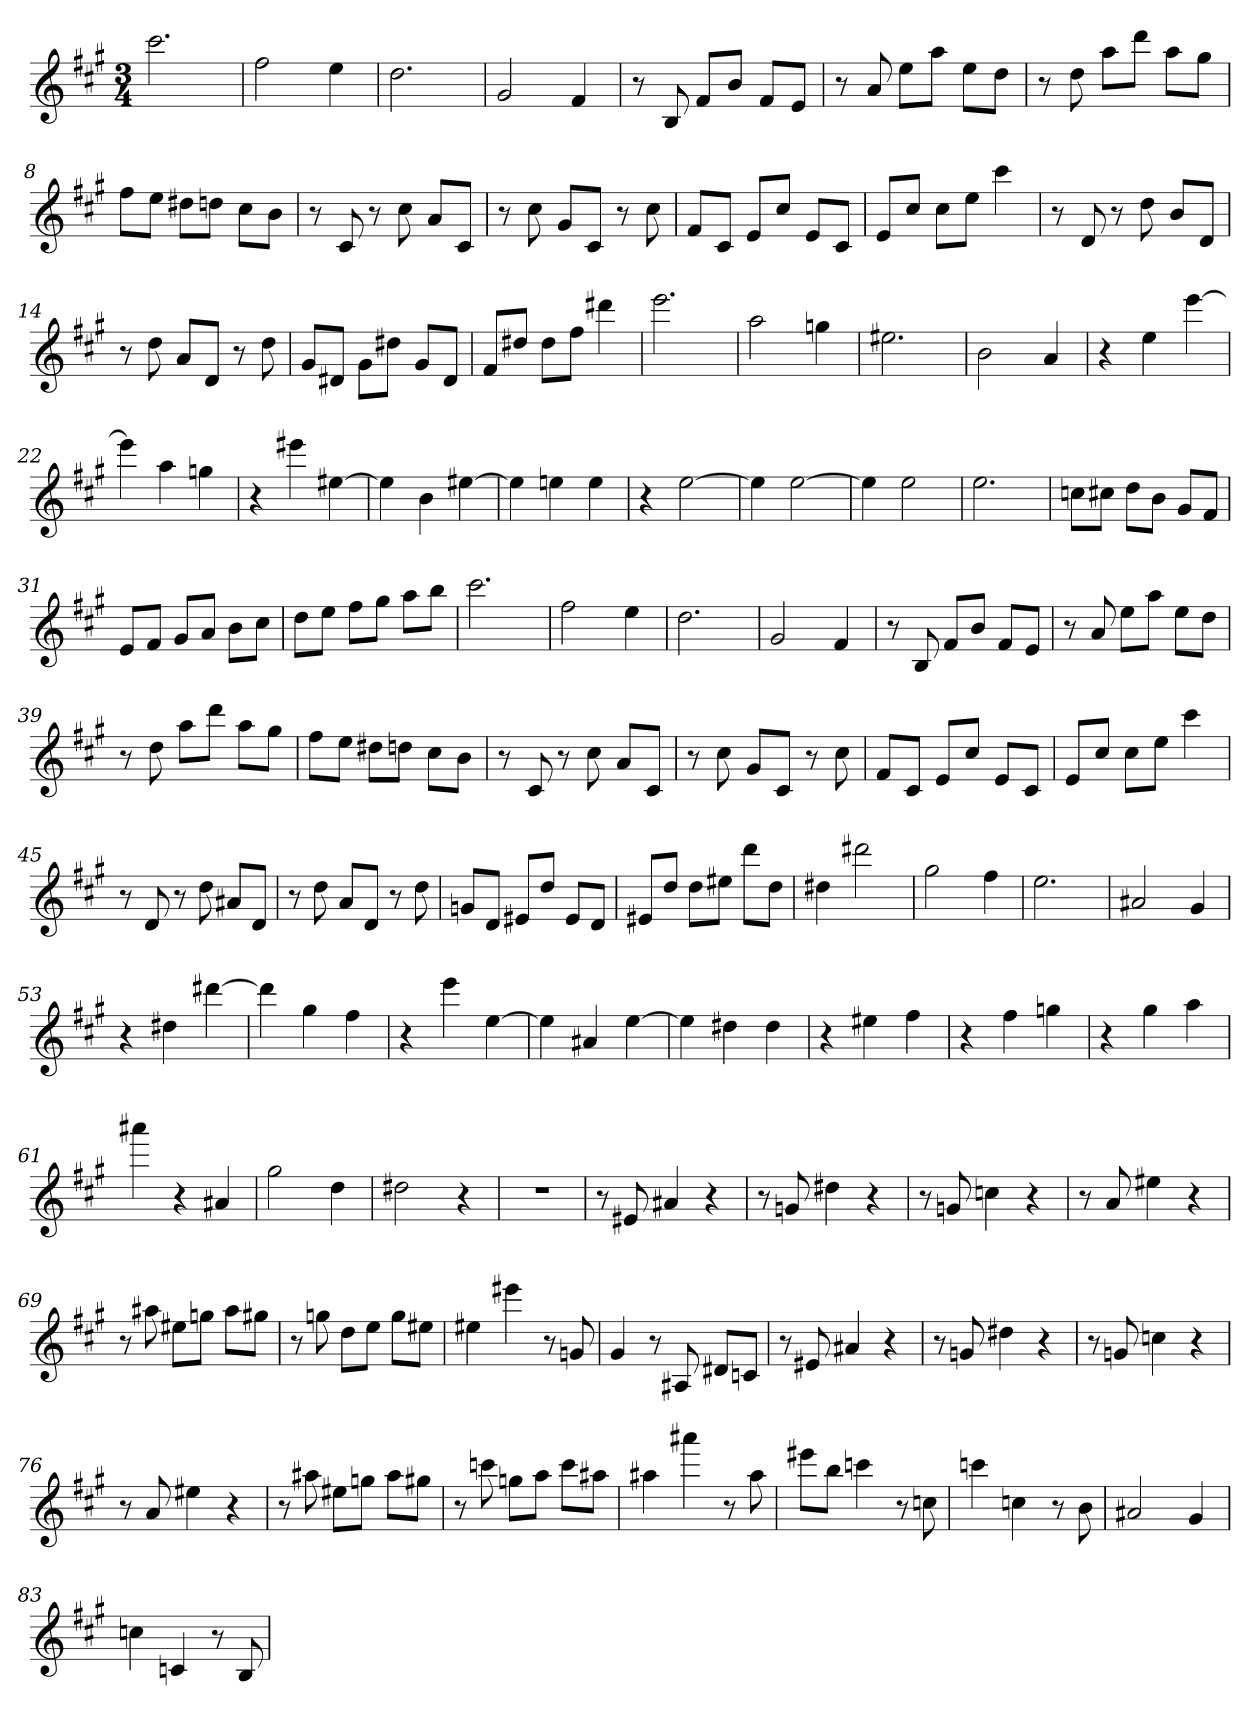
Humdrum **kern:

**kern
*part1
*staff1
*clefG2
*k[f#c#g#]
*A:
*M3/4
=1
2.ccc#
=2
2ff#
4ee
=3
2.dd
=4
2g#
4f#
=5
8r
8B
8f#/L
8b/J
8f#/L
8e/J
=6
8r
8a
8ee\L
8aa\J
8ee\L
8dd\J
=7
8r
8dd
8aa\L
8ddd\J
8aa\L
8gg#\J
=8
8ff#\L
8ee\J
8dd#X\L
8ddn\J
8cc#\L
8b\J
=9
8r
8c#
8r
8cc#
8a/L
8c#/J
=10
8r
8cc#
8g#/L
8c#/J
8r
8cc#
=11
8f#/L
8c#/J
8e/L
8cc#/J
8e/L
8c#/J
=12
8e/L
8cc#/J
8cc#\L
8ee\J
4ccc#
=13
8r
8d
8r
8dd
8b/L
8d/J
=14
8r
8dd
8a/L
8d/J
8r
8dd
=15
8g#/L
8d#X/J
8g#\L
8dd#X\J
8g#/L
8d#/J
=16
8f#/L
8dd#X/J
8dd#\L
8ff#\J
4ddd#X
=17
2.eee
=18
2aa
4ggn
=19
2.ee#X
=20
2b
4a
=21
4r
4ee
[4eee
=22
4eee]
4aa
4ggn
=23
4r
4eee#X
[4ee#X
=24
4ee#]
4b
[4ee#X
=25
4ee#]
4een
4ee
=26
4r
[2ee
=27
4ee]
[2ee
=28
4ee]
2ee
=29
2.ee
=30
8ccn\L
8cc#X\J
8dd\L
8b\J
8g#/L
8f#/J
=31
8e/L
8f#/J
8g#/L
8a/J
8b\L
8cc#\J
=32
8dd\L
8ee\J
8ff#\L
8gg#\J
8aa\L
8bb\J
=33
2.ccc#
=34
2ff#
4ee
=35
2.dd
=36
2g#
4f#
=37
8r
8B
8f#/L
8b/J
8f#/L
8e/J
=38
8r
8a
8ee\L
8aa\J
8ee\L
8dd\J
=39
8r
8dd
8aa\L
8ddd\J
8aa\L
8gg#\J
=40
8ff#\L
8ee\J
8dd#X\L
8ddn\J
8cc#\L
8b\J
=41
8r
8c#
8r
8cc#
8a/L
8c#/J
=42
8r
8cc#
8g#/L
8c#/J
8r
8cc#
=43
8f#/L
8c#/J
8e/L
8cc#/J
8e/L
8c#/J
=44
8e/L
8cc#/J
8cc#\L
8ee\J
4ccc#
=45
8r
8d
8r
8dd
8a#X/L
8d/J
=46
8r
8dd
8a/L
8d/J
8r
8dd
=47
8gn/L
8d/J
8e#X/L
8dd/J
8e#/L
8d/J
=48
8e#X/L
8dd/J
8dd\L
8ee#X\J
8ddd\L
8dd\J
=49
4dd#X
2ddd#X
=50
2gg#
4ff#
=51
2.ee
=52
2a#X
4g#
=53
4r
4dd#X
[4ddd#X
=54
4ddd#]
4gg#
4ff#
=55
4r
4eee
[4ee
=56
4ee]
4a#X
[4ee
=57
4ee]
4dd#X
4dd#
=58
4r
4ee#X
4ff#
=59
4r
4ff#
4ggn
=60
4r
4gg#
4aa
=61
4aaa#X
4r
4a#X
=62
2gg#
4dd
=63
2dd#X
4r
=64
2.r
=65
8r
8e#X
4a#X
4r
=66
8r
8gn
4dd#X
4r
=67
8r
8gn
4ccn
4r
=68
8r
8a
4ee#X
4r
=69
8r
8aa#X
8ee#X\L
8ggn\J
8aa#\L
8gg#X\J
=70
8r
8ggn
8dd\L
8ee\J
8gg\L
8ee#X\J
=71
4ee#X
4eee#X
8r
8gn
=72
4g#
8r
8A#X
8d#X/L
8cn/J
=73
8r
8e#X
4a#X
4r
=74
8r
8gn
4dd#X
4r
=75
8r
8gn
4ccn
4r
=76
8r
8a
4ee#X
4r
=77
8r
8aa#X
8ee#X\L
8ggn\J
8aa#\L
8gg#X\J
=78
8r
8cccn
8ggn\L
8aa\J
8ccc\L
8aa#X\J
=79
4aa#X
4aaa#X
8r
8aa#
=80
8eee#X\L
8bb\J
4cccn
8r
8ccn
=81
4cccn
4ccn
8r
8b
=82
2a#X
4g#
=83
4ccn
4cn
8r
8B
=
*-
